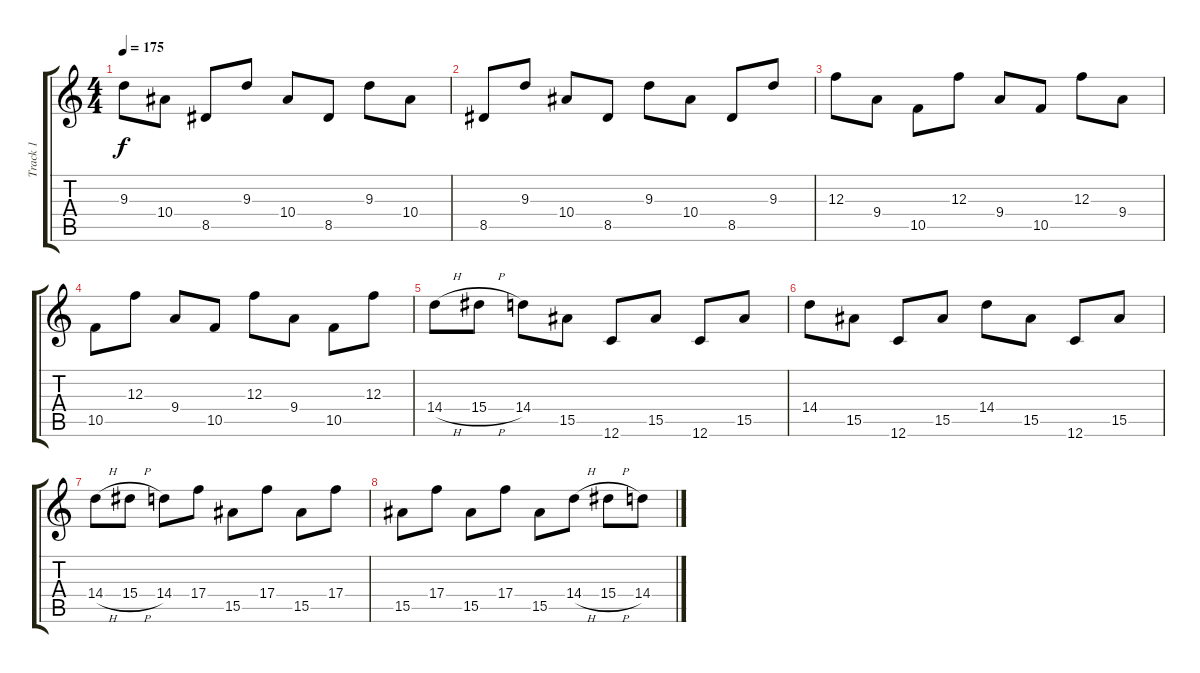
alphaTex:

\track ("Track 1" "Track 1") {instrument distortionguitar}
\staff {score tabs}
\tuning (D4 A3 F3 C3 G2 C2) {hide}
\ts (4 4)
\tempo 175
\clef g2
\ks c
9.3.8{dy f} 10.4.8 8.5.8 9.3.8 10.4.8 8.5.8 9.3.8 10.4.8 |
8.5.8 9.3.8 10.4.8 8.5.8 9.3.8 10.4.8 8.5.8 9.3.8 |
12.3.8 9.4.8 10.5.8 12.3.8 9.4.8 10.5.8 12.3.8 9.4.8 |
10.5.8 12.3.8 9.4.8 10.5.8 12.3.8 9.4.8 10.5.8 12.3.8 |
14.4{h}.8 15.4{h}.8 14.4.8 15.5.8 12.6.8 15.5.8 12.6.8 15.5.8 |
14.4.8 15.5.8 12.6.8 15.5.8 14.4.8 15.5.8 12.6.8 15.5.8 |
14.4{h}.8 15.4{h}.8 14.4.8 17.4.8 15.5.8 17.4.8 15.5.8 17.4.8 |
15.5.8 17.4.8 15.5.8 17.4.8 15.5.8 14.4{h}.8 15.4{h}.8 14.4.8
